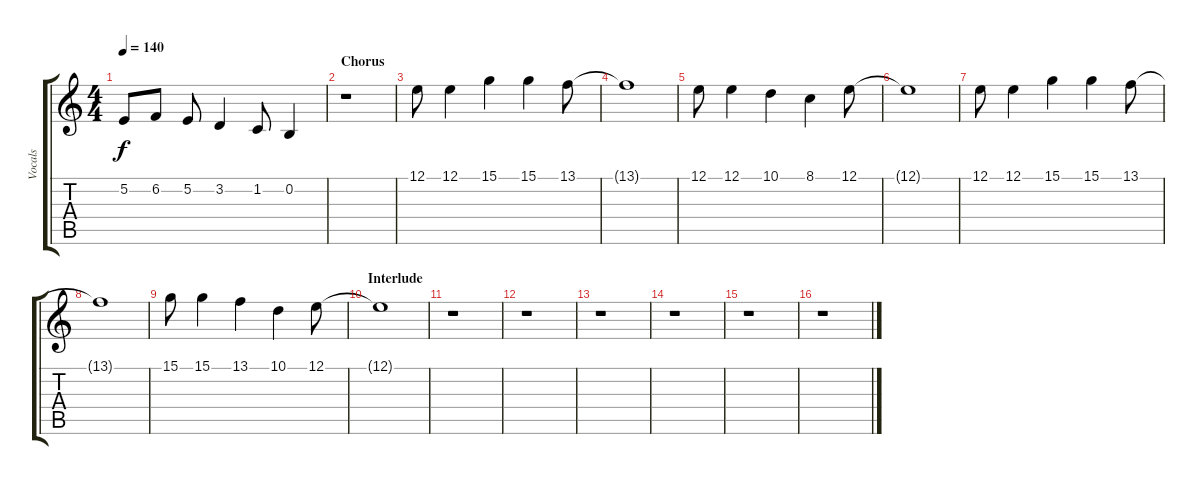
\track ("Vocals" "Vocals") {instrument lead8bassandlead}
\staff {score tabs}
\tuning (E4 B3 G3 D3 A2 E2) {hide}
\ts (4 4)
\tempo 140
\clef g2
\ks c
5.2.8{dy f} 6.2.8 5.2.8 3.2.4 1.2.8 0.2.4 |
\section ("" "Chorus")
r.1 |
12.1.8 12.1.4 15.1.4 15.1.4 13.1.8 |
13.1{t}.1 |
12.1.8 12.1.4 10.1.4 8.1.4 12.1.8 |
12.1{t}.1 |
12.1.8 12.1.4 15.1.4 15.1.4 13.1.8 |
13.1{t}.1 |
15.1.8 15.1.4 13.1.4 10.1.4 12.1.8 |
\section ("" "Interlude")
12.1{t}.1 |
r.1 |
r.1 |
r.1 |
r.1 |
r.1 |
r.1
